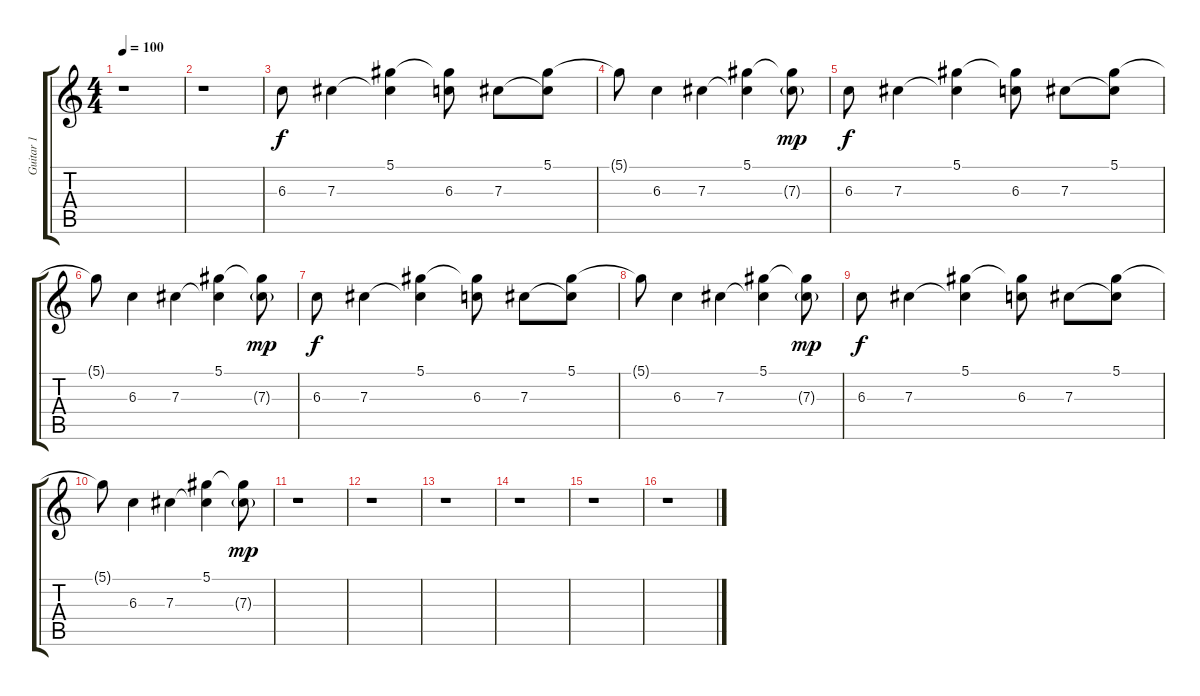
\track ("Guitar 1" "Guitar 1") {instrument electricguitarclean}
\staff {score tabs}
\tuning (Eb4 Bb3 Gb3 Db3 Ab2 Db2) {hide}
\ts (4 4)
\tempo 100
\clef g2
\ks c
r.1{dy f} |
r.1 |
6.3.8{volume 13} 7.3.4 (5.1 7.3{t}).4 (5.1{t} 6.3).8 7.3.8 (5.1 7.3{t}).8 |
5.1{t}.8 6.3.4 7.3.4 (5.1 7.3{t}).4 (5.1{t} 7.3{g}).8{dy mp} |
6.3.8{dy f} 7.3.4 (5.1 7.3{t}).4 (5.1{t} 6.3).8 7.3.8 (5.1 7.3{t}).8 |
5.1{t}.8 6.3.4 7.3.4 (5.1 7.3{t}).4 (5.1{t} 7.3{g}).8{dy mp} |
6.3.8{dy f} 7.3.4 (5.1 7.3{t}).4 (5.1{t} 6.3).8 7.3.8 (5.1 7.3{t}).8 |
5.1{t}.8 6.3.4 7.3.4 (5.1 7.3{t}).4 (5.1{t} 7.3{g}).8{dy mp} |
6.3.8{dy f} 7.3.4 (5.1 7.3{t}).4 (5.1{t} 6.3).8 7.3.8 (5.1 7.3{t}).8 |
5.1{t}.8 6.3.4 7.3.4 (5.1 7.3{t}).4 (5.1{t} 7.3{g}).8{dy mp} |
r.1 |
r.1 |
r.1 |
r.1 |
r.1 |
r.1
